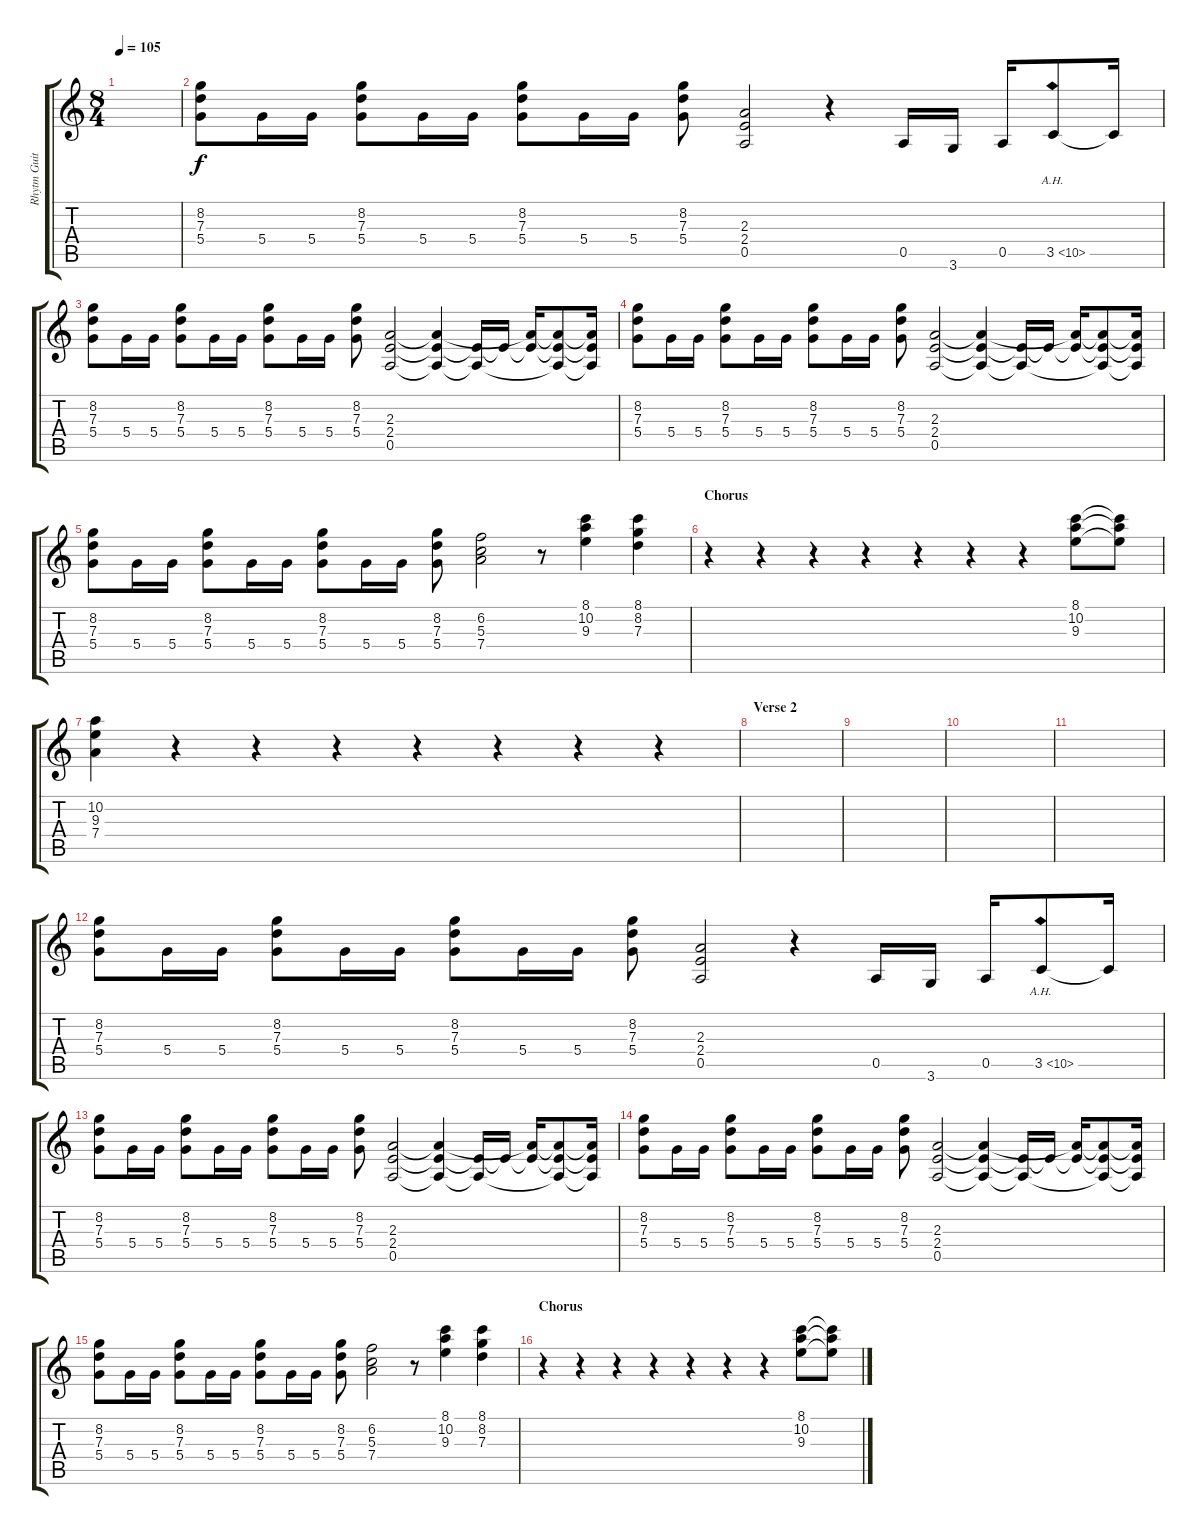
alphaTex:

\track ("Rhytm Guitar 2" "Rhytm Guit") {instrument overdrivenguitar}
\staff {score tabs}
\tuning (E4 B3 G3 D3 A2 E2) {hide}
\ts (8 4)
\tempo 105
\clef g2
\ks c
|
(8.2 7.3 5.4).8 5.4.16 5.4.16 (8.2 7.3 5.4).8 5.4.16 5.4.16 (8.2 7.3 5.4).8 5.4.16 5.4.16 (8.2 7.3 5.4).8 (2.3 2.4 0.5).2 r.4 0.5.16 3.6.16 0.5.16 3.5{ah 7}.8 3.5{t}.16 |
(8.2 7.3 5.4).8 5.4.16 5.4.16 (8.2 7.3 5.4).8 5.4.16 5.4.16 (8.2 7.3 5.4).8 5.4.16 5.4.16 (8.2 7.3 5.4).8 (2.3 2.4 0.5).2 (2.3{t} 2.4{t} 0.5{t}).4 (2.4{t} 0.5{t}).16 2.4{t}.16 (2.3{t} 2.4{t}).16 (2.3{t} 2.4{t} 0.5{t}).8 (2.3{t} 2.4{t} 0.5{t}).16 |
(8.2 7.3 5.4).8 5.4.16 5.4.16 (8.2 7.3 5.4).8 5.4.16 5.4.16 (8.2 7.3 5.4).8 5.4.16 5.4.16 (8.2 7.3 5.4).8 (2.3 2.4 0.5).2 (2.3{t} 2.4{t} 0.5{t}).4 (2.4{t} 0.5{t}).16 2.4{t}.16 (2.3{t} 2.4{t}).16 (2.3{t} 2.4{t} 0.5{t}).8 (2.3{t} 2.4{t} 0.5{t}).16 |
(8.2 7.3 5.4).8 5.4.16 5.4.16 (8.2 7.3 5.4).8 5.4.16 5.4.16 (8.2 7.3 5.4).8 5.4.16 5.4.16 (8.2 7.3 5.4).8 (6.2 5.3 7.4).2 r.8 (8.1 10.2 9.3).4 (8.1 8.2 7.3).4 |
\section ("" "Chorus")
r.4 r.4 r.4 r.4 r.4 r.4 r.4 (8.1 10.2 9.3).8 (8.1{t} 10.2{t} 9.3{t}).8 |
(10.2 9.3 7.4).4 r.4 r.4 r.4 r.4 r.4 r.4 r.4 |
\section ("" "Verse 2")
|
|
|
|
(8.2 7.3 5.4).8 5.4.16 5.4.16 (8.2 7.3 5.4).8 5.4.16 5.4.16 (8.2 7.3 5.4).8 5.4.16 5.4.16 (8.2 7.3 5.4).8 (2.3 2.4 0.5).2 r.4 0.5.16 3.6.16 0.5.16 3.5{ah 7}.8 3.5{t}.16 |
(8.2 7.3 5.4).8 5.4.16 5.4.16 (8.2 7.3 5.4).8 5.4.16 5.4.16 (8.2 7.3 5.4).8 5.4.16 5.4.16 (8.2 7.3 5.4).8 (2.3 2.4 0.5).2 (2.3{t} 2.4{t} 0.5{t}).4 (2.4{t} 0.5{t}).16 2.4{t}.16 (2.3{t} 2.4{t}).16 (2.3{t} 2.4{t} 0.5{t}).8 (2.3{t} 2.4{t} 0.5{t}).16 |
(8.2 7.3 5.4).8 5.4.16 5.4.16 (8.2 7.3 5.4).8 5.4.16 5.4.16 (8.2 7.3 5.4).8 5.4.16 5.4.16 (8.2 7.3 5.4).8 (2.3 2.4 0.5).2 (2.3{t} 2.4{t} 0.5{t}).4 (2.4{t} 0.5{t}).16 2.4{t}.16 (2.3{t} 2.4{t}).16 (2.3{t} 2.4{t} 0.5{t}).8 (2.3{t} 2.4{t} 0.5{t}).16 |
(8.2 7.3 5.4).8 5.4.16 5.4.16 (8.2 7.3 5.4).8 5.4.16 5.4.16 (8.2 7.3 5.4).8 5.4.16 5.4.16 (8.2 7.3 5.4).8 (6.2 5.3 7.4).2 r.8 (8.1 10.2 9.3).4 (8.1 8.2 7.3).4 |
\section ("" "Chorus")
r.4 r.4 r.4 r.4 r.4 r.4 r.4 (8.1 10.2 9.3).8 (8.1{t} 10.2{t} 9.3{t}).8
